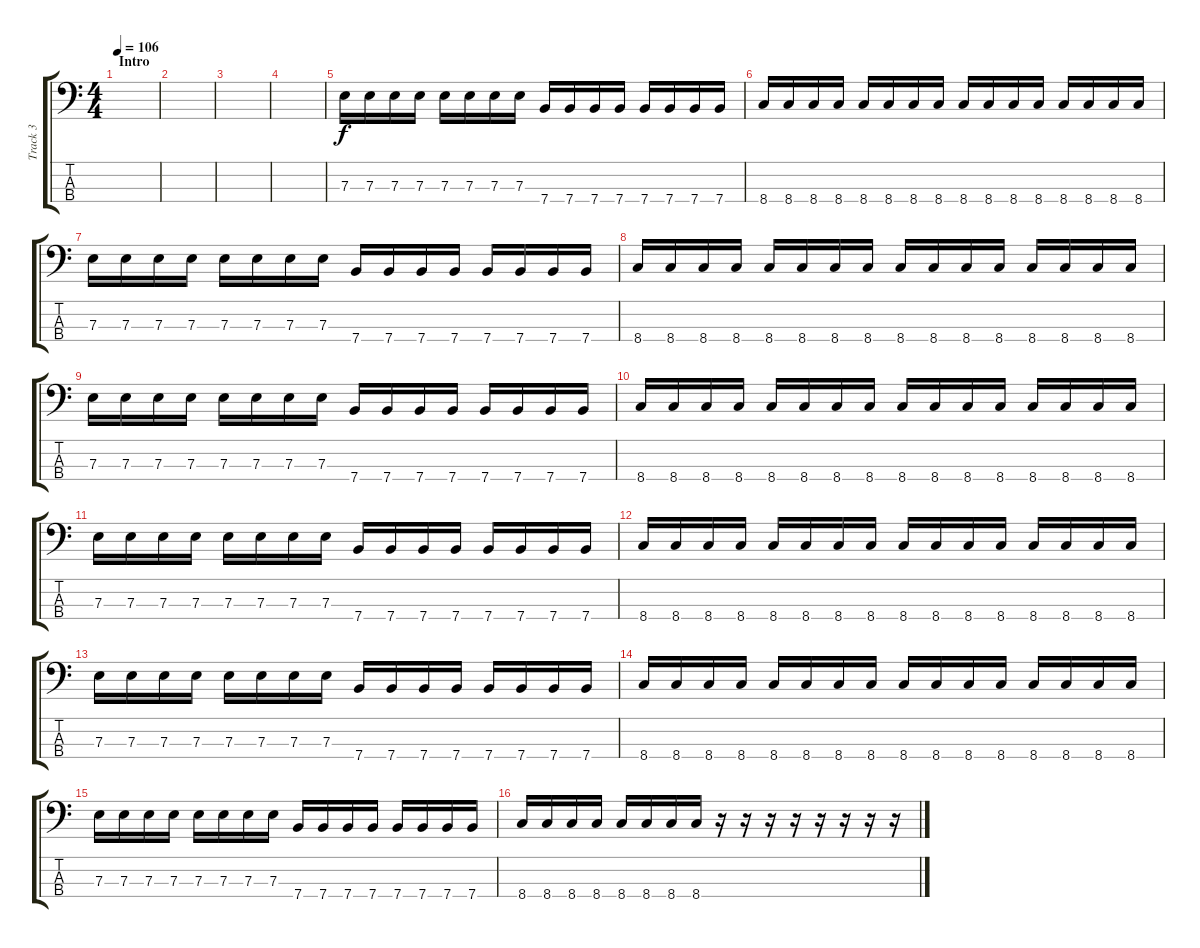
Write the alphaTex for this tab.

\track ("Track 3" "Track 3") {instrument electricbassfinger}
\staff {score tabs}
\tuning (G2 D2 A1 E1) {hide}
\ts (4 4)
\section ("" "Intro")
\tempo 106
\clef f4
\ks c
|
|
|
|
7.3.16 7.3.16 7.3.16 7.3.16 7.3.16 7.3.16 7.3.16 7.3.16 7.4.16 7.4.16 7.4.16 7.4.16 7.4.16 7.4.16 7.4.16 7.4.16 |
8.4.16 8.4.16 8.4.16 8.4.16 8.4.16 8.4.16 8.4.16 8.4.16 8.4.16 8.4.16 8.4.16 8.4.16 8.4.16 8.4.16 8.4.16 8.4.16 |
7.3.16 7.3.16 7.3.16 7.3.16 7.3.16 7.3.16 7.3.16 7.3.16 7.4.16 7.4.16 7.4.16 7.4.16 7.4.16 7.4.16 7.4.16 7.4.16 |
8.4.16 8.4.16 8.4.16 8.4.16 8.4.16 8.4.16 8.4.16 8.4.16 8.4.16 8.4.16 8.4.16 8.4.16 8.4.16 8.4.16 8.4.16 8.4.16 |
7.3.16 7.3.16 7.3.16 7.3.16 7.3.16 7.3.16 7.3.16 7.3.16 7.4.16 7.4.16 7.4.16 7.4.16 7.4.16 7.4.16 7.4.16 7.4.16 |
8.4.16 8.4.16 8.4.16 8.4.16 8.4.16 8.4.16 8.4.16 8.4.16 8.4.16 8.4.16 8.4.16 8.4.16 8.4.16 8.4.16 8.4.16 8.4.16 |
7.3.16 7.3.16 7.3.16 7.3.16 7.3.16 7.3.16 7.3.16 7.3.16 7.4.16 7.4.16 7.4.16 7.4.16 7.4.16 7.4.16 7.4.16 7.4.16 |
8.4.16 8.4.16 8.4.16 8.4.16 8.4.16 8.4.16 8.4.16 8.4.16 8.4.16 8.4.16 8.4.16 8.4.16 8.4.16 8.4.16 8.4.16 8.4.16 |
7.3.16 7.3.16 7.3.16 7.3.16 7.3.16 7.3.16 7.3.16 7.3.16 7.4.16 7.4.16 7.4.16 7.4.16 7.4.16 7.4.16 7.4.16 7.4.16 |
8.4.16 8.4.16 8.4.16 8.4.16 8.4.16 8.4.16 8.4.16 8.4.16 8.4.16 8.4.16 8.4.16 8.4.16 8.4.16 8.4.16 8.4.16 8.4.16 |
7.3.16 7.3.16 7.3.16 7.3.16 7.3.16 7.3.16 7.3.16 7.3.16 7.4.16 7.4.16 7.4.16 7.4.16 7.4.16 7.4.16 7.4.16 7.4.16 |
8.4.16 8.4.16 8.4.16 8.4.16 8.4.16 8.4.16 8.4.16 8.4.16 r.16 r.16 r.16 r.16 r.16 r.16 r.16 r.16
